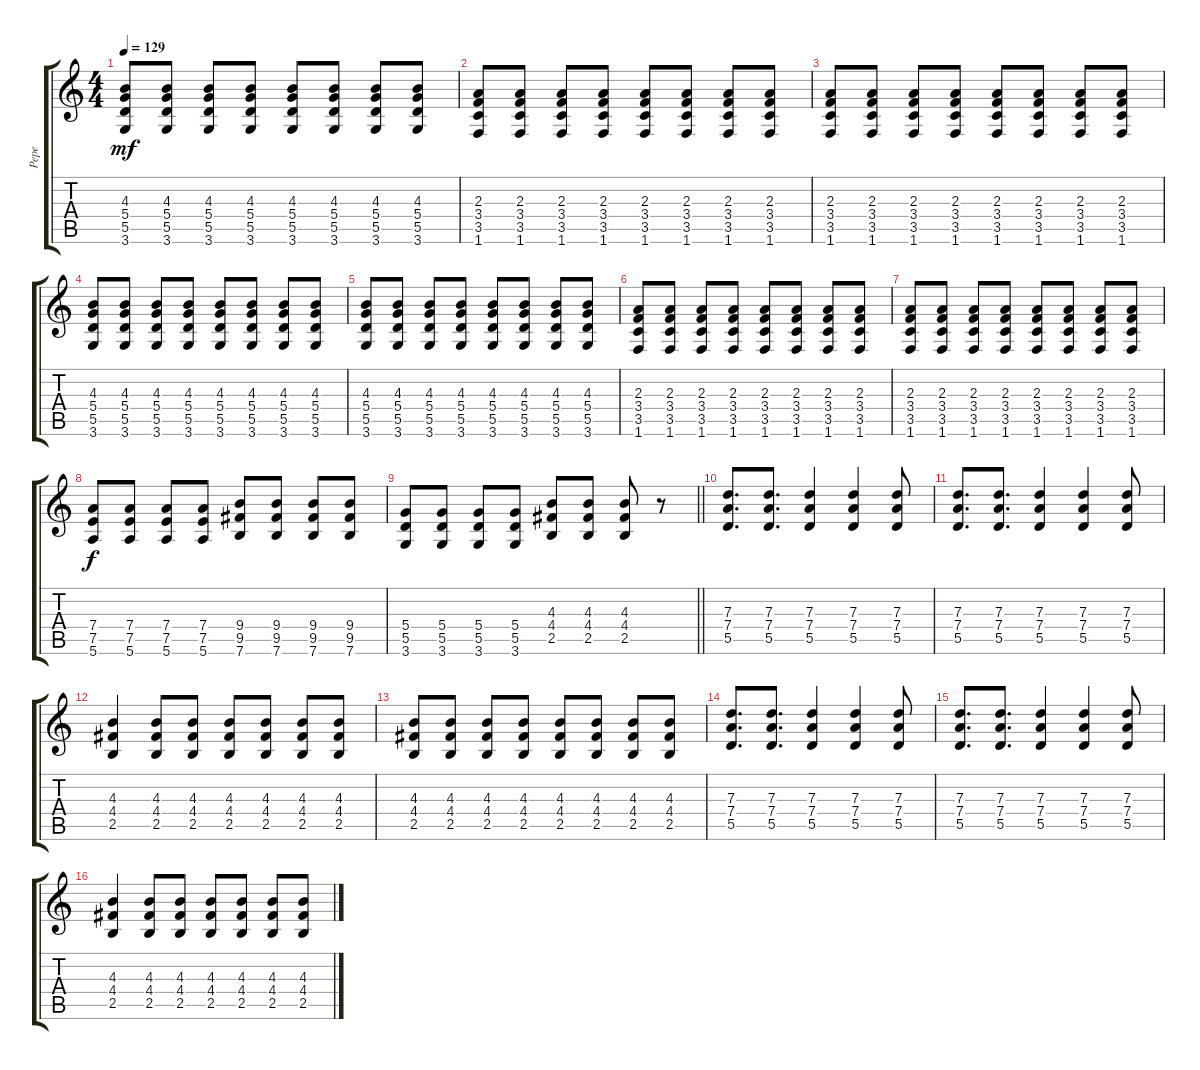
\track ("Pepe" "Pepe") {instrument distortionguitar}
\staff {score tabs}
\tuning (E4 B3 G3 D3 A2 E2) {hide}
\ts (4 4)
\tempo 129
\clef g2
\ks c
(4.3 5.4 5.5 3.6).8{dy mf} (4.3 5.4 5.5 3.6).8 (4.3 5.4 5.5 3.6).8 (4.3 5.4 5.5 3.6).8 (4.3 5.4 5.5 3.6).8 (4.3 5.4 5.5 3.6).8 (4.3 5.4 5.5 3.6).8 (4.3 5.4 5.5 3.6).8 |
(2.3 3.4 3.5 1.6).8 (2.3 3.4 3.5 1.6).8 (2.3 3.4 3.5 1.6).8 (2.3 3.4 3.5 1.6).8 (2.3 3.4 3.5 1.6).8 (2.3 3.4 3.5 1.6).8 (2.3 3.4 3.5 1.6).8 (2.3 3.4 3.5 1.6).8 |
(2.3 3.4 3.5 1.6).8 (2.3 3.4 3.5 1.6).8 (2.3 3.4 3.5 1.6).8 (2.3 3.4 3.5 1.6).8 (2.3 3.4 3.5 1.6).8 (2.3 3.4 3.5 1.6).8 (2.3 3.4 3.5 1.6).8 (2.3 3.4 3.5 1.6).8 |
(4.3 5.4 5.5 3.6).8 (4.3 5.4 5.5 3.6).8 (4.3 5.4 5.5 3.6).8 (4.3 5.4 5.5 3.6).8 (4.3 5.4 5.5 3.6).8 (4.3 5.4 5.5 3.6).8 (4.3 5.4 5.5 3.6).8 (4.3 5.4 5.5 3.6).8 |
(4.3 5.4 5.5 3.6).8 (4.3 5.4 5.5 3.6).8 (4.3 5.4 5.5 3.6).8 (4.3 5.4 5.5 3.6).8 (4.3 5.4 5.5 3.6).8 (4.3 5.4 5.5 3.6).8 (4.3 5.4 5.5 3.6).8 (4.3 5.4 5.5 3.6).8 |
(2.3 3.4 3.5 1.6).8 (2.3 3.4 3.5 1.6).8 (2.3 3.4 3.5 1.6).8 (2.3 3.4 3.5 1.6).8 (2.3 3.4 3.5 1.6).8 (2.3 3.4 3.5 1.6).8 (2.3 3.4 3.5 1.6).8 (2.3 3.4 3.5 1.6).8 |
(2.3 3.4 3.5 1.6).8 (2.3 3.4 3.5 1.6).8 (2.3 3.4 3.5 1.6).8 (2.3 3.4 3.5 1.6).8 (2.3 3.4 3.5 1.6).8 (2.3 3.4 3.5 1.6).8 (2.3 3.4 3.5 1.6).8 (2.3 3.4 3.5 1.6).8 |
(7.4 7.5 5.6).8{dy f} (7.4 7.5 5.6).8 (7.4 7.5 5.6).8 (7.4 7.5 5.6).8 (9.4 9.5 7.6).8 (9.4 9.5 7.6).8 (9.4 9.5 7.6).8 (9.4 9.5 7.6).8 |
\barLineRight lightlight
(5.4 5.5 3.6).8 (5.4 5.5 3.6).8 (5.4 5.5 3.6).8 (5.4 5.5 3.6).8 (4.3 4.4 2.5).8 (4.3 4.4 2.5).8 (4.3 4.4 2.5).8 r.8 |
(7.3 7.4 5.5).8{d} (7.3 7.4 5.5).8{d} (7.3 7.4 5.5).4 (7.3 7.4 5.5).4 (7.3 7.4 5.5).8 |
(7.3 7.4 5.5).8{d} (7.3 7.4 5.5).8{d} (7.3 7.4 5.5).4 (7.3 7.4 5.5).4 (7.3 7.4 5.5).8 |
(4.3 4.4 2.5).4 (4.3 4.4 2.5).8 (4.3 4.4 2.5).8 (4.3 4.4 2.5).8 (4.3 4.4 2.5).8 (4.3 4.4 2.5).8 (4.3 4.4 2.5).8 |
(4.3 4.4 2.5).8 (4.3 4.4 2.5).8 (4.3 4.4 2.5).8 (4.3 4.4 2.5).8 (4.3 4.4 2.5).8 (4.3 4.4 2.5).8 (4.3 4.4 2.5).8 (4.3 4.4 2.5).8 |
(7.3 7.4 5.5).8{d} (7.3 7.4 5.5).8{d} (7.3 7.4 5.5).4 (7.3 7.4 5.5).4 (7.3 7.4 5.5).8 |
(7.3 7.4 5.5).8{d} (7.3 7.4 5.5).8{d} (7.3 7.4 5.5).4 (7.3 7.4 5.5).4 (7.3 7.4 5.5).8 |
(4.3 4.4 2.5).4 (4.3 4.4 2.5).8 (4.3 4.4 2.5).8 (4.3 4.4 2.5).8 (4.3 4.4 2.5).8 (4.3 4.4 2.5).8 (4.3 4.4 2.5).8
